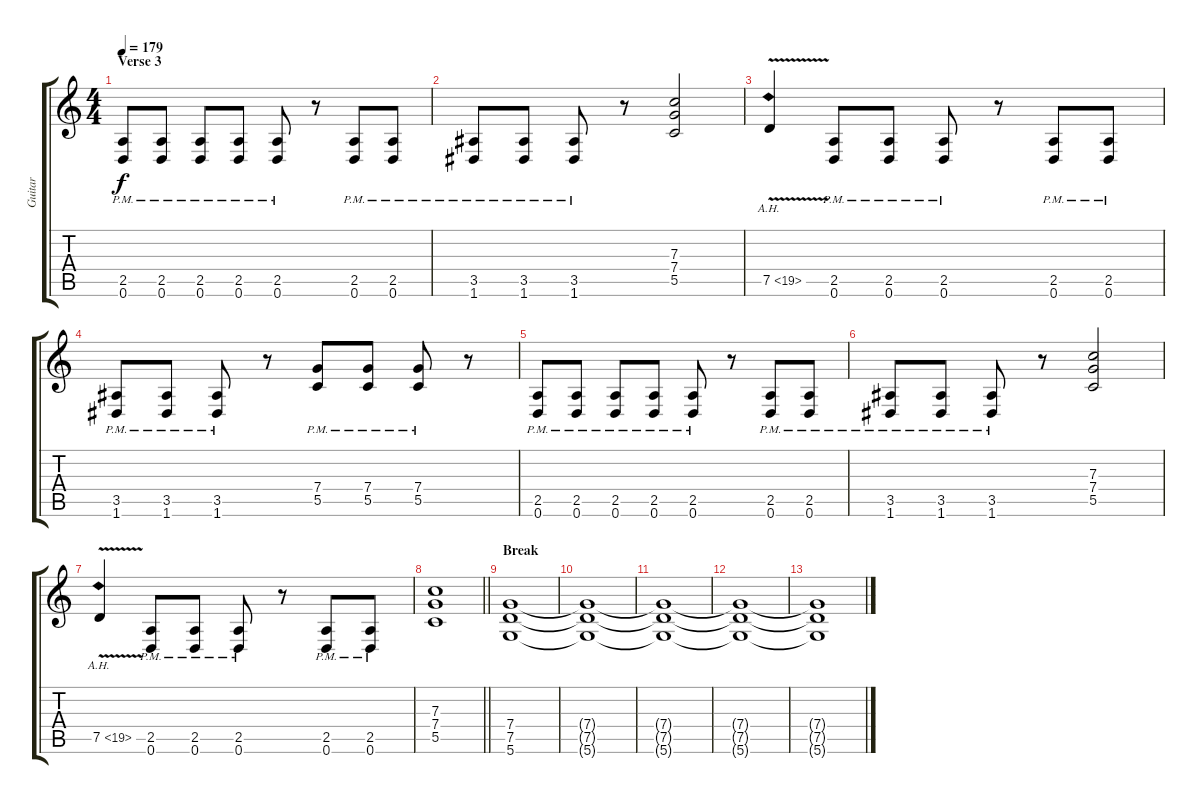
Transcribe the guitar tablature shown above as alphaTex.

\track ("Guitar" "Guitar") {instrument distortionguitar}
\staff {score tabs}
\tuning (D4 A3 F3 C3 G2 D2) {hide}
\ts (4 4)
\section ("" "Verse 3")
\tempo 179
\clef g2
\ks c
(2.5{pm} 0.6{pm}).8{dy f} (2.5{pm} 0.6{pm}).8 (2.5{pm} 0.6{pm}).8 (2.5{pm} 0.6{pm}).8 (2.5{pm} 0.6{pm}).8 r.8 (2.5{pm} 0.6{pm}).8 (2.5{pm} 0.6{pm}).8 |
(3.5{pm} 1.6{pm}).8 (3.5{pm} 1.6{pm}).8 (3.5{pm} 1.6{pm}).8 r.8 (7.3 7.4 5.5).2 |
7.5{ah 12 v}.4 (2.5{pm} 0.6{pm}).8 (2.5{pm} 0.6{pm}).8 (2.5{pm} 0.6{pm}).8 r.8 (2.5{pm} 0.6{pm}).8 (2.5{pm} 0.6{pm}).8 |
(3.5{pm} 1.6{pm}).8 (3.5{pm} 1.6{pm}).8 (3.5{pm} 1.6{pm}).8 r.8 (7.4{pm} 5.5{pm}).8 (7.4{pm} 5.5{pm}).8 (7.4{pm} 5.5{pm}).8 r.8 |
(2.5{pm} 0.6{pm}).8 (2.5{pm} 0.6{pm}).8 (2.5{pm} 0.6{pm}).8 (2.5{pm} 0.6{pm}).8 (2.5{pm} 0.6{pm}).8 r.8 (2.5{pm} 0.6{pm}).8 (2.5{pm} 0.6{pm}).8 |
(3.5{pm} 1.6{pm}).8 (3.5{pm} 1.6{pm}).8 (3.5{pm} 1.6{pm}).8 r.8 (7.3 7.4 5.5).2 |
7.5{ah 12 v}.4 (2.5{pm} 0.6{pm}).8 (2.5{pm} 0.6{pm}).8 (2.5{pm} 0.6{pm}).8 r.8 (2.5{pm} 0.6{pm}).8 (2.5{pm} 0.6{pm}).8 |
\barLineRight lightlight
(7.3 7.4 5.5).1 |
\section ("" "Break")
(7.4 7.5 5.6).1{volume 0} |
(7.4{t} 7.5{t} 5.6{t}).1 |
(7.4{t} 7.5{t} 5.6{t}).1 |
(7.4{t} 7.5{t} 5.6{t}).1 |
(7.4{t} 7.5{t} 5.6{t}).1
